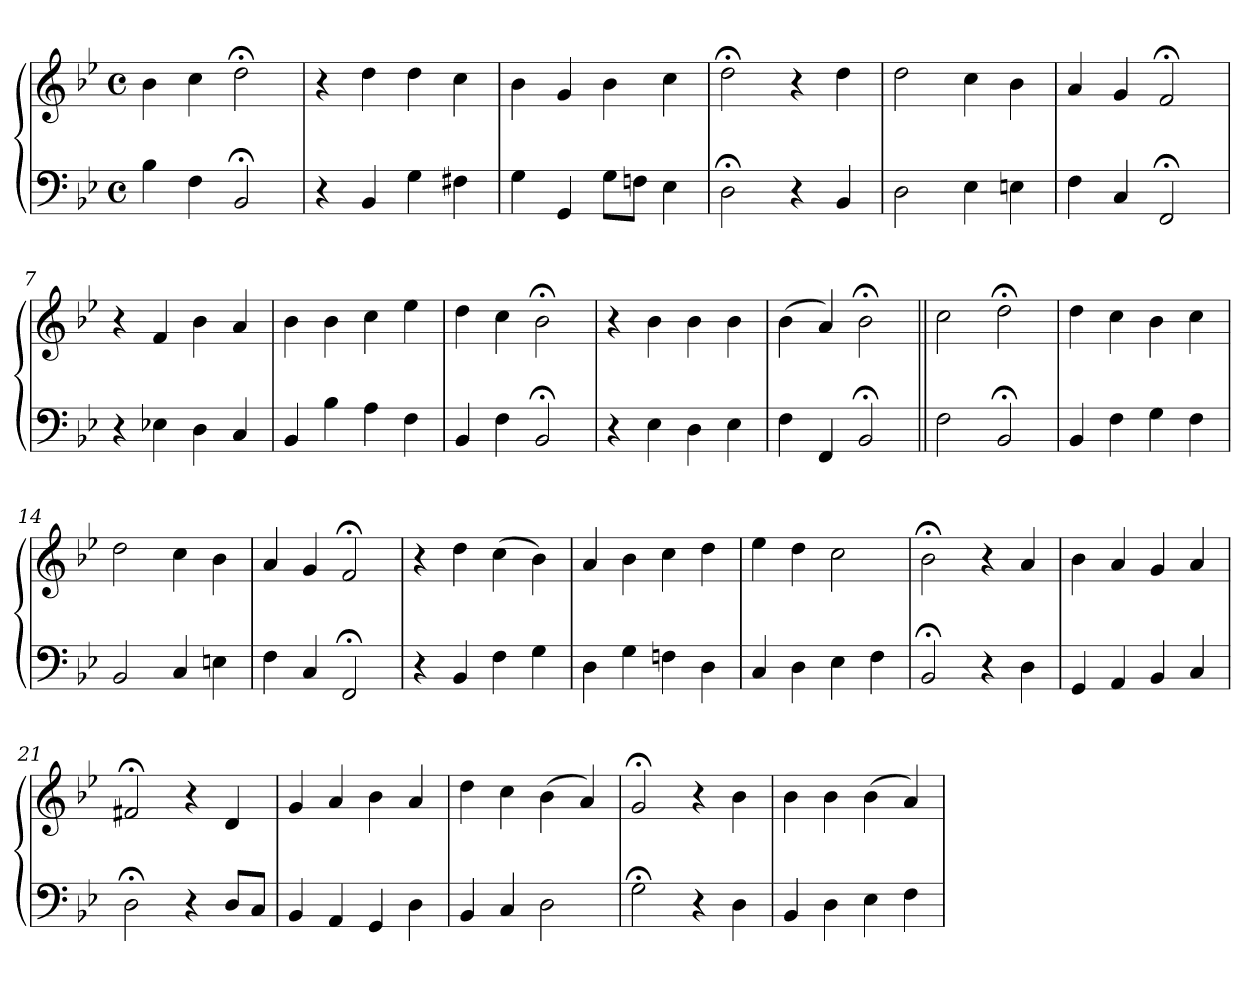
**kern	**kern
*part1	*part1
*staff2	*staff1
*clefF4	*clefG2
*k[b-e-]	*k[b-e-]
*M4/4	*M4/4
*met(c)	*met(c)
=1	=1
4B-	4b-
4F	4cc
2BB-;<	2dd;<
=2	=2
4r	4r
4BB-	4dd
4G	4dd
4F#X	4cc
=3	=3
4G	4b-
4GG	4g
8GL	4b-
8FnJ	.
4E-	4cc
=4	=4
2D;<	2dd;<
4r	4r
4BB-	4dd
=5	=5
2D	2dd
4E-	4cc
4En	4b-
=6	=6
4F	4a
4C	4g
2FF;<	2f;<
=7	=7
4r	4r
4E-X	4f
4D	4b-
4C	4a
!!LO:LB:g=z
=8	=8
4BB-	4b-
4B-	4b-
4A	4cc
4F	4ee-
=9	=9
4BB-	4dd
4F	4cc
2BB-;<	2b-;<
=10	=10
4r	4r
4E-	4b-
4D	4b-
4E-	4b-
=11	=11
4F	(4b-
4FF	4a)
2BB-;<	2b-;<
=12||	=12||
2F	2cc
2BB-;<	2dd;<
=13	=13
4BB-	4dd
4F	4cc
4G	4b-
4F	4cc
=14	=14
2BB-	2dd
4C	4cc
4En	4b-
=15	=15
4F	4a
4C	4g
2FF;<	2f;<
=16	=16
4r	4r
4BB-	4dd
4F	(4cc
4G	4b-)
!!LO:LB:g=z
=17	=17
4D	4a
4G	4b-
4Fn	4cc
4D	4dd
=18	=18
4C	4ee-
4D	4dd
4E-	2cc
4F	.
=19	=19
2BB-;<	2b-;<
4r	4r
4D	4a
=20	=20
4GG	4b-
4AA	4a
4BB-	4g
4C	4a
=21	=21
2D;<	2f#X;<
4r	4r
8DL	4d
8CJ	.
=22	=22
4BB-	4g
4AA	4a
4GG	4b-
4D	4a
=23	=23
4BB-	4dd
4C	4cc
2D	(4b-
.	4a)
=24	=24
2G;<	2g;<
4r	4r
4D	4b-
!!LO:LB:g=z
=25	=25
4BB-	4b-
4D	4b-
4E-	(4b-
4F	4a)
=	=
*-	*-
